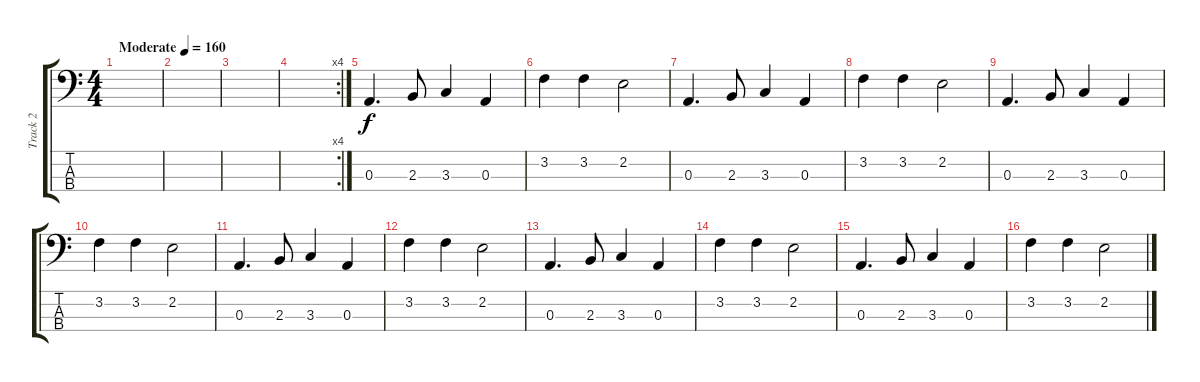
\track ("Track 2" "Track 2") {instrument electricbassfinger}
\staff {score tabs}
\tuning (G2 D2 A1 E1) {hide}
\ts (4 4)
\tempo (160 "Moderate")
\clef f4
\ks c
|
|
|
\rc 4
|
0.3.4{d} 2.3.8 3.3.4 0.3.4 |
3.2.4 3.2.4 2.2.2 |
0.3.4{d} 2.3.8 3.3.4 0.3.4 |
3.2.4 3.2.4 2.2.2 |
0.3.4{d} 2.3.8 3.3.4 0.3.4 |
3.2.4 3.2.4 2.2.2 |
0.3.4{d} 2.3.8 3.3.4 0.3.4 |
3.2.4 3.2.4 2.2.2 |
0.3.4{d} 2.3.8 3.3.4 0.3.4 |
3.2.4 3.2.4 2.2.2 |
0.3.4{d} 2.3.8 3.3.4 0.3.4 |
3.2.4 3.2.4 2.2.2
